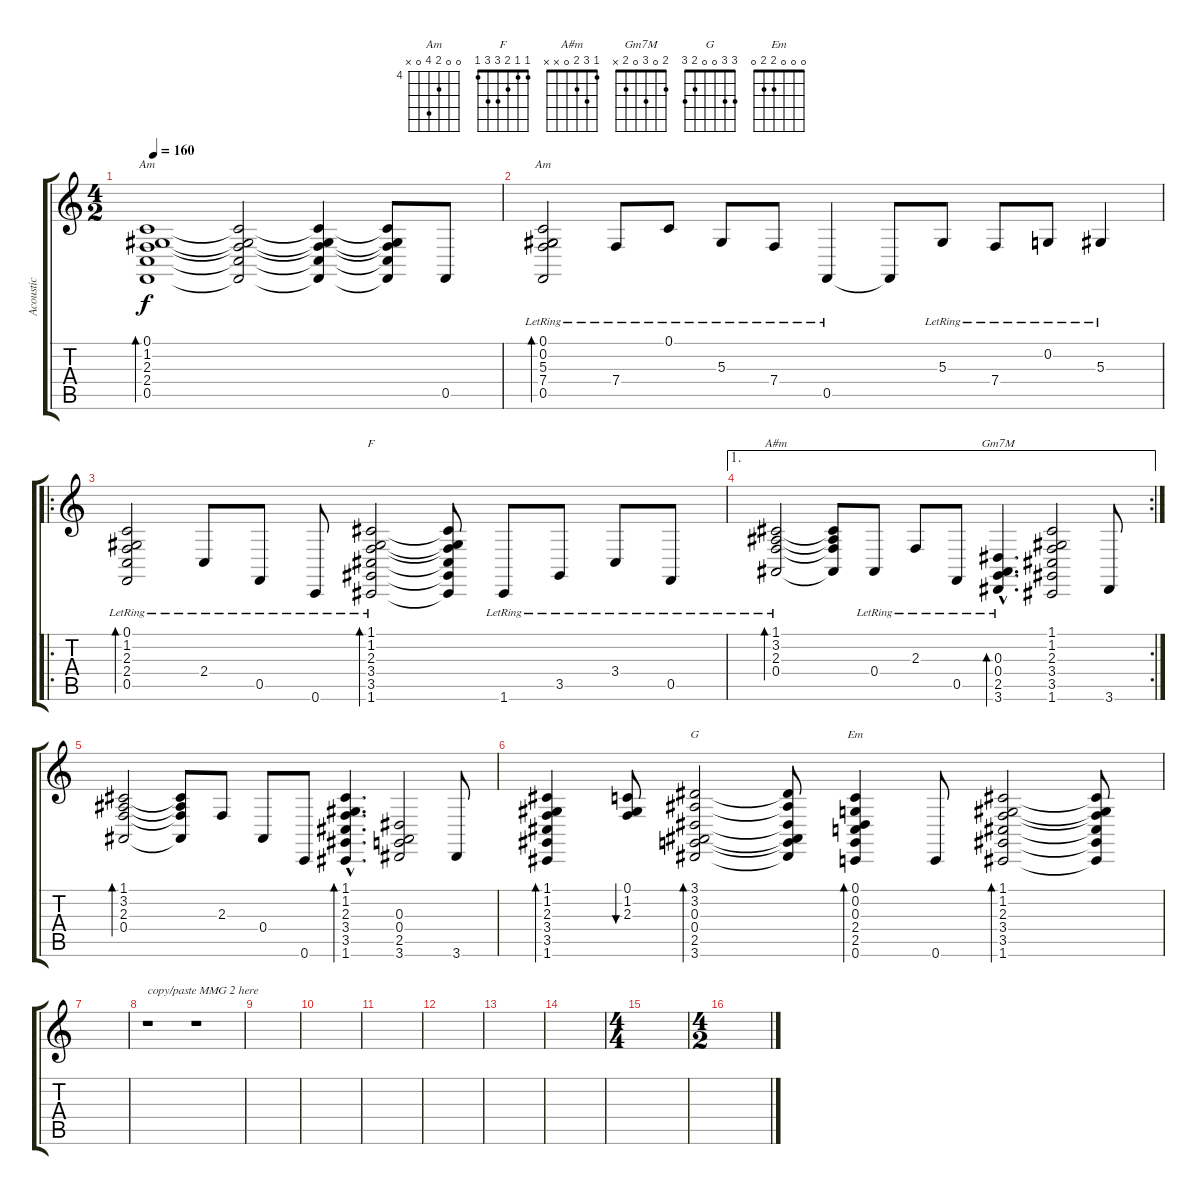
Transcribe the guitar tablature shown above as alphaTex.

\track ("Acoustic" "Acoustic") {instrument clavinet}
\staff {score tabs}
\tuning (C4 G3 Eb3 Bb2 F2 C2) {hide}
\chord ("Am" 0 1 2 2 0 x)
\chord ("Am" 0 0 5 7 0 x) {firstfret 4}
\chord ("F" 1 1 2 3 3 1)
\chord ("A#m" 1 3 2 0 x x)
\chord ("Gm7M" 2 0 3 0 2 x)
\chord ("G" 3 3 0 0 2 3)
\chord ("Em" 0 0 0 2 2 0)
\ts (4 2)
\tempo 160
\clef g2
\ks c
(0.1 1.2 2.3 2.4 0.5).1{bd 480 ch "Am" dy f} (0.1{t} 1.2{t} 2.3{t} 2.4{t} 0.5{t}).2 (0.1{t} 1.2{t} 2.3{t} 2.4{t} 0.5{t}).4 (0.1{t} 1.2{t} 2.3{t} 2.4{t} 0.5{t}).8 0.5.8 |
(0.1{lr} 0.2{lr} 5.3{lr} 7.4{lr} 0.5{lr}).2{bd 480 ch "Am"} 7.4{lr}.8 0.1{lr}.8 5.3{lr}.8 7.4{lr}.8 0.5{lr}.4 0.5{t}.8 5.3{lr}.8 7.4{lr}.8 0.2{lr}.8 5.3{lr}.4 |
\ro
(0.1{lr} 1.2{lr} 2.3{lr} 2.4 0.5).2{bd 240} 2.4{lr}.8 0.5{lr}.8 0.6{lr}.8 (1.1{lr} 1.2{lr} 2.3{lr} 3.4{lr} 3.5{lr} 1.6).2{bd 240 ch "F"} (1.1{t} 1.2{t} 2.3{t} 3.4{t} 3.5{t} 1.6{t}).8 1.6{lr}.8 3.5{lr}.8 3.4{lr}.8 0.5{lr}.8 |
\ae 1
\rc 2
(1.1{lr} 3.2{lr} 2.3{lr} 0.4{lr}).2{bd 240 ch "A#m"} (1.1{t} 3.2{t} 2.3{t} 0.4{t}).8 0.4{lr}.8 2.3{lr}.8 0.5{lr}.8 (0.3{hac lr} 0.4{hac lr} 2.5{hac lr} 3.6{hac lr}).4{d bd 480 ch "Gm7M"} (1.1 1.2 2.3 3.4 3.5 1.6).2 3.6.8 |
(1.1 3.2 2.3 0.4).2{bd 240} (1.1{t} 3.2{t} 2.3{t} 0.4{t}).8 2.3.8 0.4.8 0.6.8 (1.1{hac} 1.2{hac} 2.3{hac} 3.4{hac} 3.5{hac} 1.6{hac}).4{d bd 240} (0.3 0.4 2.5 3.6).2 3.6.8 |
(1.1 1.2 2.3 3.4 3.5 1.6).4{bd 240} (0.1 1.2 2.3).8{bu 60} (3.1 3.2 0.3 0.4 2.5 3.6).2{bd 120 ch "G"} (3.1{t} 3.2{t} 0.3{t} 0.4{t} 2.5{t} 3.6{t}).8 (0.1 0.2 0.3 2.4 2.5 0.6).4{bd 120 ch "Em"} 0.6.8 (1.1 1.2 2.3 3.4 3.5 1.6).2{bd 120} (1.1{t} 1.2{t} 2.3{t} 3.4{t} 3.5{t} 1.6{t}).8 |
|
r.1{txt "copy/paste MMG 2 here"} r.1 |
|
|
|
|
|
|
\ts (4 4)
|
\ts (4 2)
